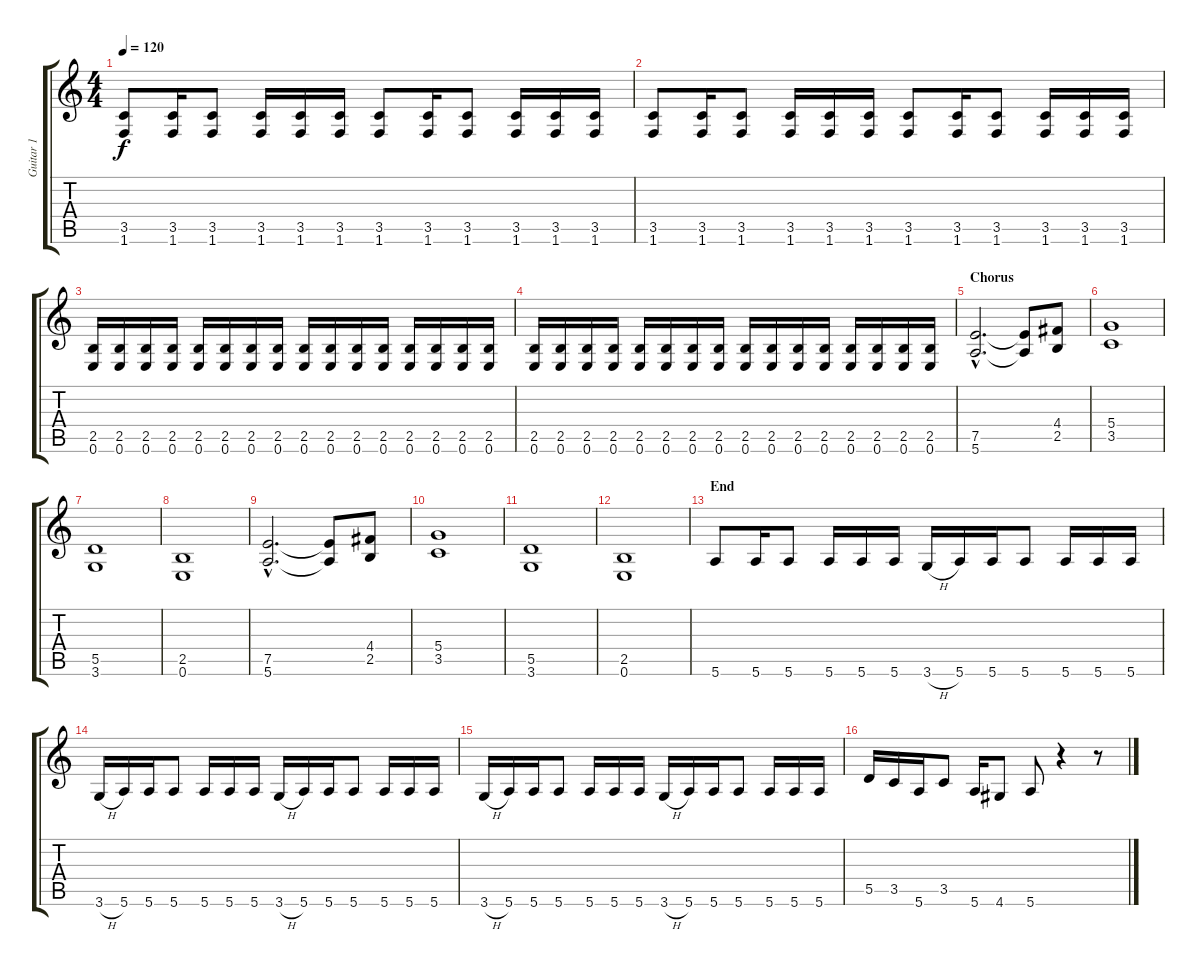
\track ("Guitar 1" "Guitar 1") {instrument distortionguitar}
\staff {score tabs}
\tuning (E4 B3 G3 D3 A2 E2) {hide}
\ts (4 4)
\tempo 120
\clef g2
\ks c
(3.5 1.6).8{dy f} (3.5 1.6).16 (3.5 1.6).8 (3.5 1.6).16 (3.5 1.6).16 (3.5 1.6).16 (3.5 1.6).8 (3.5 1.6).16 (3.5 1.6).8 (3.5 1.6).16 (3.5 1.6).16 (3.5 1.6).16 |
(3.5 1.6).8 (3.5 1.6).16 (3.5 1.6).8 (3.5 1.6).16 (3.5 1.6).16 (3.5 1.6).16 (3.5 1.6).8 (3.5 1.6).16 (3.5 1.6).8 (3.5 1.6).16 (3.5 1.6).16 (3.5 1.6).16 |
(2.5 0.6).16 (2.5 0.6).16 (2.5 0.6).16 (2.5 0.6).16 (2.5 0.6).16 (2.5 0.6).16 (2.5 0.6).16 (2.5 0.6).16 (2.5 0.6).16 (2.5 0.6).16 (2.5 0.6).16 (2.5 0.6).16 (2.5 0.6).16 (2.5 0.6).16 (2.5 0.6).16 (2.5 0.6).16 |
(2.5 0.6).16 (2.5 0.6).16 (2.5 0.6).16 (2.5 0.6).16 (2.5 0.6).16 (2.5 0.6).16 (2.5 0.6).16 (2.5 0.6).16 (2.5 0.6).16 (2.5 0.6).16 (2.5 0.6).16 (2.5 0.6).16 (2.5 0.6).16 (2.5 0.6).16 (2.5 0.6).16 (2.5 0.6).16 |
\section ("" "Chorus")
(7.5{hac} 5.6{hac}).2{d} (7.5{t} 5.6{t}).8 (4.4 2.5).8 |
(5.4 3.5).1 |
(5.5 3.6).1 |
(2.5 0.6).1 |
(7.5{hac} 5.6{hac}).2{d} (7.5{t} 5.6{t}).8 (4.4 2.5).8 |
(5.4 3.5).1 |
(5.5 3.6).1 |
(2.5 0.6).1 |
\section ("" "End")
5.6.8 5.6.16 5.6.8 5.6.16 5.6.16 5.6.16 3.6{h}.16 5.6.16 5.6.16 5.6.8 5.6.16 5.6.16 5.6.16 |
3.6{h}.16 5.6.16 5.6.16 5.6.8 5.6.16 5.6.16 5.6.16 3.6{h}.16 5.6.16 5.6.16 5.6.8 5.6.16 5.6.16 5.6.16 |
3.6{h}.16 5.6.16 5.6.16 5.6.8 5.6.16 5.6.16 5.6.16 3.6{h}.16 5.6.16 5.6.16 5.6.8 5.6.16 5.6.16 5.6.16 |
5.5.16 3.5.16 5.6.16 3.5.8 5.6.16 4.6.8 5.6.8 r.4 r.8
